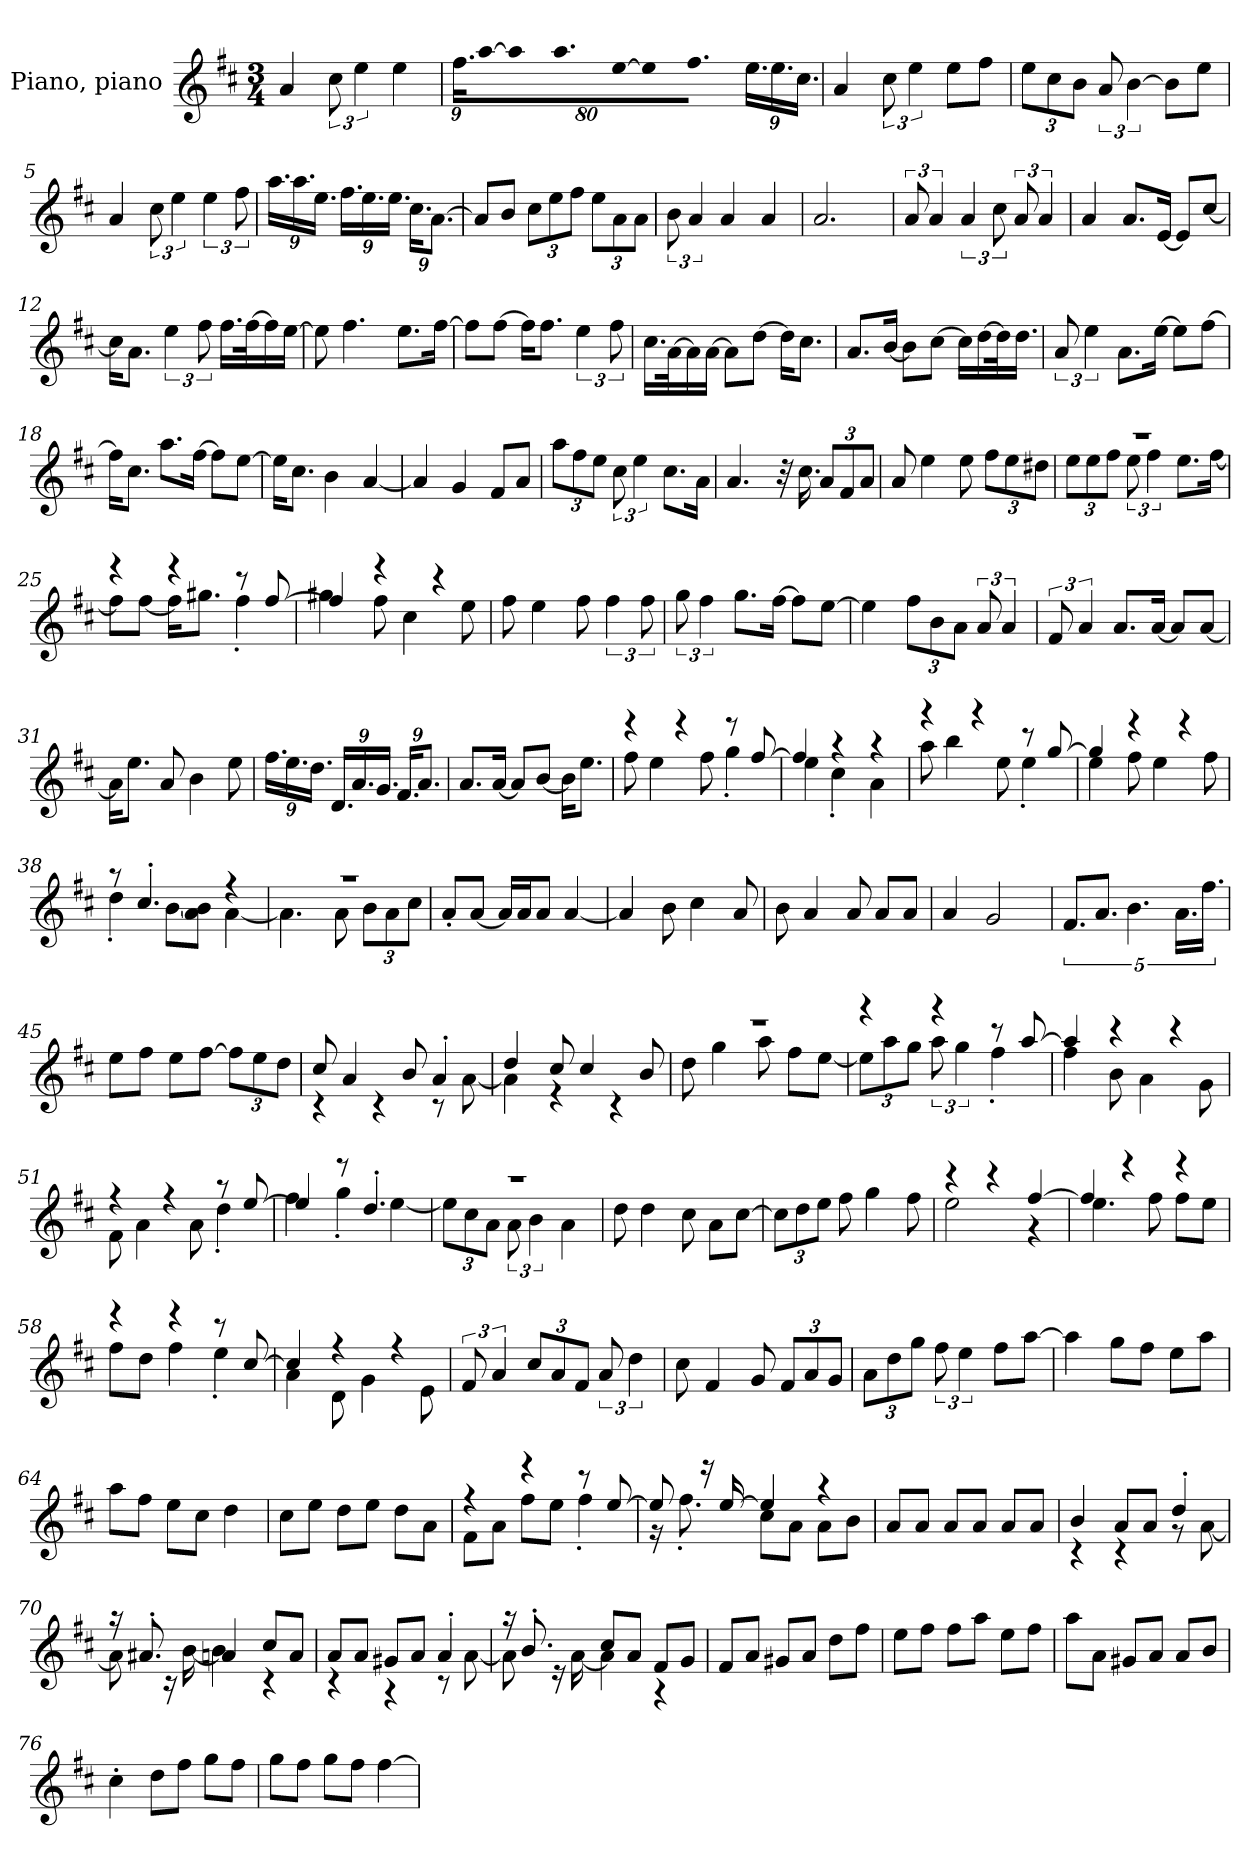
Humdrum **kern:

**kern
*part1
*staff1
*I"Piano, piano
*clefG2
*k[f#c#]
*M3/4
*MM55
=1
4a/
12cc#\
6ee\
4ee\
=2
*Xbrackettup
18.ff#\KL
!LO:N:vis=8
[640%71aa\
!LO:N:vis=64
640%9aa\KKL]
18.aa\J
!LO:N:vis=8
[640%71ee\
!LO:N:vis=64
640%9ee\KKL]
18.ff#\JJ
18.ee\LL
18.ee\
18.cc#\JJ
=3
4a/
*brackettup
12cc#\
6ee\
8ee\L
8ff#\J
=4
*Xbrackettup
12ee\L
12cc#\
12b\J
*brackettup
12a/
[6b\
8b\L]
8ee\J
=5
4a/
12cc#\
6ee\
6ee\
12ff#\
!!LO:LB:g=z
=6
*Xbrackettup
18.aa\LL
18.aa\
18.ee\JJ
18.ff#\LL
18.ee\
18.ee\JJ
18.cc#\KL
[9.a\J
=7
8a/L]
8b/J
12cc#\L
12ee\
12ff#\J
12ee\L
12a\
12a\J
=8
*brackettup
12b\
6a/
4a/
4a/
=9
2.a/
=10
12a/
6a/
6a/
12cc#\
12a/
6a/
=11
4a/
8.a/L
[16e/Jk
8e/L]
[8cc#/J
!!LO:LB:g=z
=12
16cc#\KL]
8.a\J
6ee\
12ff#\
16.ff#\LL
[32ff#\K
16ff#\]
[16ee\JJ
=13
8ee\]
4.ff#\
8.ee\L
[16ff#\Jk
=14
8ff#\L]
[8ff#\J
16ff#\KL]
8.ff#\J
6ee\
12ff#\
=15
16.cc#\LL
[32a\K
16a\]
[16a\JJ
8a\L]
[8dd\J
16dd\KL]
8.cc#\J
=16
8.a/L
[16b/Jk
8b\L]
[8cc#\J
16cc#\LL]
[16dd\
32dd\K]
16.dd\JJ
!!LO:LB:g=z
=17
12a/
6ee\
8.a\L
[16ee\Jk
8ee\L]
[8ff#\J
=18
16ff#\KL]
8.cc#\J
8.aa\L
[16ff#\Jk
8ff#\L]
[8ee\J
=19
16ee\KL]
8.cc#\J
4b\
[4a/
=20
4a/]
4g/
8f#/L
8a/J
=21
*Xbrackettup
12aa\L
12ff#\
12ee\J
*brackettup
12cc#\
6ee\
8.cc#\L
16a\Jk
=22
4.a/
32r
16.cc#\
*Xbrackettup
12a/L
12f#/
12a/J
!!LO:LB:g=z
=23
8a/
4ee\
8ee\
12ff#\L
12ee\
12dd#X\J
=24
*^
2.r	12ee\L
.	12ee\
.	12ff#\J
*	*brackettup
.	12ee\
.	6ff#\
.	8.ee\L
.	[16ff#\Jk
=25	=25
4r	8ff#\L]
.	[8ff#\J
4r	16ff#\KL]
.	8.gg#X\J
8r	4ff#'\
[8ff#/	.
=26	=26
4ff#/]	4gg#X\
4r	8ff#\
.	4cc#\
4r	.
.	8ee\
*v	*v
=27
8ff#\
4ee\
8ff#\
6ff#\
12ff#\
=28
12gg\
6ff#\
8.gg\L
[16ff#\Jk
8ff#\L]
[8ee\J
!!LO:LB:g=z
=29
4ee\]
*Xbrackettup
12ff#\L
12b\
12a\J
*brackettup
12a/
6a/
=30
12f#/
6a/
8.a/L
[16a/Jk
8a/L]
[8a/J
=31
16a\KL]
8.ee\J
8a/
4b\
8ee\
=32
*Xbrackettup
18.ff#\LL
18.ee\
18.dd\JJ
18.d/LL
18.a/
18.g/JJ
18.f#/KL
9.a/J
=33
8.a/L
[16a/Jk
8a/L]
[8b/J
16b\KL]
8.ee\J
!!LO:LB:g=z
=34
*^
4r	8ff#\
.	4ee\
4r	.
.	8ff#\
8r	4gg'\
[8ff#/	.
=35	=35
4ff#/]	4ee\
4r	4cc#'\
4r	4a\
=36	=36
4r	8aa\
.	4bb\
4r	.
.	8ee\
8r	4ee'\
[8gg/	.
=37	=37
4gg/]	4ee\
4r	8ff#\
.	4ee\
4r	.
.	8ff#\
=38	=38
8r	4dd'\
4.cc#'/	.
.	[8b\L
.	8a\ 8b\]J
4r	[4a\
=39	=39
2.r	4.a\]
.	8a\
.	12b\L
.	12a\
.	12cc#\J
*v	*v
=40
8a'/L
[8a/J
16a/LL]
16a/J
8a/J
[4a/
!!LO:LB:g=z
=41
4a/]
8b\
4cc#\
8a/
=42
8b\
4a/
8a/
8a/L
8a/J
=43
4a/
2g/
=44
*brackettup
10.f#/L
10.a/J
5.b\
20.a\LL
20.ff#\JJ
=45
8ee\L
8ff#\J
8ee\L
[8ff#\J
*Xbrackettup
12ff#\L]
12ee\
12dd\J
=46
*^
8cc#/	4r
4a/	.
.	4r
8b/	.
4a'/	8r
.	[8a\
=47	=47
4dd/	4a\]
8cc#/	4r
4cc#/	.
.	4r
8b/	.
!!LO:LB:g=z	!!
=48	=48
2.r	8dd\
.	4gg\
.	8aa\
.	8ff#\L
.	[8ee\J
=49	=49
4r	12ee\L]
.	12aa\
.	12gg\J
*	*brackettup
4r	12aa\
.	6gg\
8r	4ff#'\
[8aa/	.
=50	=50
4aa/]	4ff#\
4r	8b\
.	4a\
4r	.
.	8g\
=51	=51
4r	8f#\
.	4a\
4r	.
.	8a\
8r	4dd'\
[8ee/	.
=52	=52
4ee/]	4ff#\
8r	4gg'\
4.dd'/	.
.	[4ee\
=53	=53
*	*Xbrackettup
2.r	12ee\L]
.	12cc#\
.	12a\J
*	*brackettup
.	12a\
.	6b\
.	4a\
*v	*v
!!LO:LB:g=z
=54
8dd\
4dd\
8cc#\
8a\L
[8cc#\J
=55
*Xbrackettup
12cc#\L]
12dd\
12ee\J
8ff#\
4gg\
8ff#\
=56
*^
4r	2ee\
4r	.
[4ff#/	4r
=57	=57
4ff#/]	4.ee\
4r	.
.	8ff#\
4r	8ff#\L
.	8ee\J
=58	=58
4r	8ff#\L
.	8dd\J
4r	4ff#\
8r	4ee'\
[8cc#/	.
=59	=59
4cc#/]	4a\
4r	8d\
.	4g\
4r	.
.	8e\
*v	*v
=60
*brackettup
12f#/
6a/
*Xbrackettup
12cc#/L
12a/
12f#/J
*brackettup
12a/
6dd\
!!LO:LB:g=z
=61
8cc#\
4f#/
8g/
*Xbrackettup
12f#/L
12a/
12g/J
=62
12a\L
12dd\
12gg\J
*brackettup
12ff#\
6ee\
8ff#\L
[8aa\J
=63
4aa\]
8gg\L
8ff#\J
8ee\L
8aa\J
=64
8aa\L
8ff#\J
8ee\L
8cc#\J
4dd\
=65
8cc#\L
8ee\J
8dd\L
8ee\J
8dd\L
8a\J
=66
*^
4r	8f#\L
.	8a\J
4r	8ff#\L
.	8ee\J
8r	4ff#'\
[8ee/	.
!!LO:PB:g=z	!!
=67	=67
8ee/]	16r
.	8.ff#'\
16r	.
[16ee/	.
4ee/]	8cc#\L
.	8a\J
4r	8a\L
.	8b\J
*v	*v
=68
8a/L
8a/J
8a/L
8a/J
8a/L
8a/J
=69
*^
4b/	4r
8a/L	4r
8a/J	.
4dd'/	8r
.	[8a\
=70	=70
16r	8a\]
8.a#X'/	.
.	16r
.	[16b\
4an/	4b\]
8cc#/L	4r
8a/J	.
=71	=71
8a/L	4r
8a/J	.
8g#X/L	4r
8a/J	.
4a'/	8r
.	[8a\
!!LO:LB:g=z	!!
=72	=72
16r	8a\]
8.b'/	.
.	16r
.	[16a\
8cc#/L	4a\]
8a/J	.
8f#/L	4r
8g/J	.
*v	*v
=73
8f#/L
8a/J
8g#X/L
8a/J
8dd\L
8ff#\J
=74
8ee\L
8ff#\J
8ff#\L
8aa\J
8ee\L
8ff#\J
=75
8aa\L
8a\J
8g#X/L
8a/J
8a/L
8b/J
=76
4cc#'\
8dd\L
8ff#\J
8gg\L
8ff#\J
=77
8gg\L
8ff#\J
8gg\L
8ff#\J
[4ff#\
=
*-
